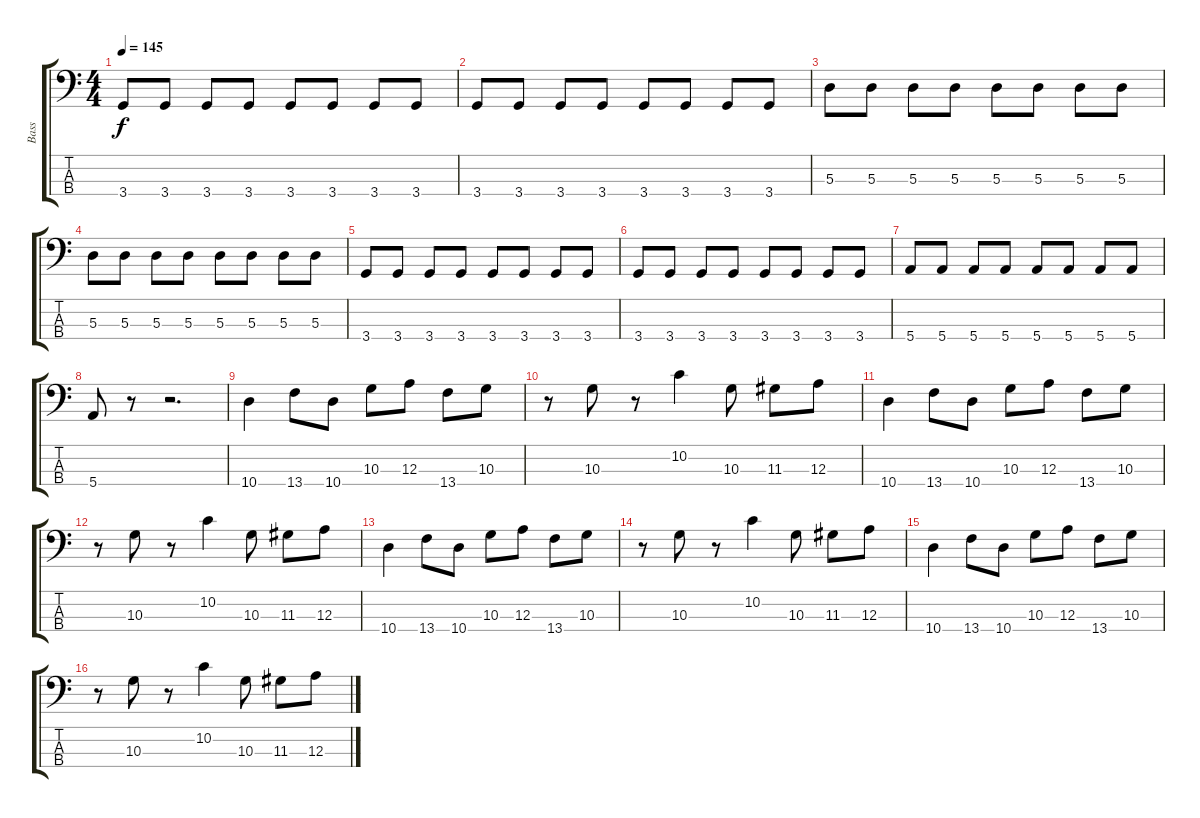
\track ("Bass" "Bass") {instrument electricbasspick}
\staff {score tabs}
\tuning (G2 D2 A1 E1) {hide}
\ts (4 4)
\tempo 145
\clef f4
\ks c
3.4.8{dy f} 3.4.8 3.4.8 3.4.8 3.4.8 3.4.8 3.4.8 3.4.8 |
3.4.8 3.4.8 3.4.8 3.4.8 3.4.8 3.4.8 3.4.8 3.4.8 |
5.3.8 5.3.8 5.3.8 5.3.8 5.3.8 5.3.8 5.3.8 5.3.8 |
5.3.8 5.3.8 5.3.8 5.3.8 5.3.8 5.3.8 5.3.8 5.3.8 |
3.4.8 3.4.8 3.4.8 3.4.8 3.4.8 3.4.8 3.4.8 3.4.8 |
3.4.8 3.4.8 3.4.8 3.4.8 3.4.8 3.4.8 3.4.8 3.4.8 |
5.4.8 5.4.8 5.4.8 5.4.8 5.4.8 5.4.8 5.4.8 5.4.8 |
5.4.8 r.8 r.2{d} |
10.4.4 13.4.8 10.4.8 10.3.8 12.3.8 13.4.8 10.3.8 |
r.8 10.3.8 r.8 10.2.4 10.3.8 11.3.8 12.3.8 |
10.4.4 13.4.8 10.4.8 10.3.8 12.3.8 13.4.8 10.3.8 |
r.8 10.3.8 r.8 10.2.4 10.3.8 11.3.8 12.3.8 |
10.4.4 13.4.8 10.4.8 10.3.8 12.3.8 13.4.8 10.3.8 |
r.8 10.3.8 r.8 10.2.4 10.3.8 11.3.8 12.3.8 |
10.4.4 13.4.8 10.4.8 10.3.8 12.3.8 13.4.8 10.3.8 |
r.8 10.3.8 r.8 10.2.4 10.3.8 11.3.8 12.3.8
